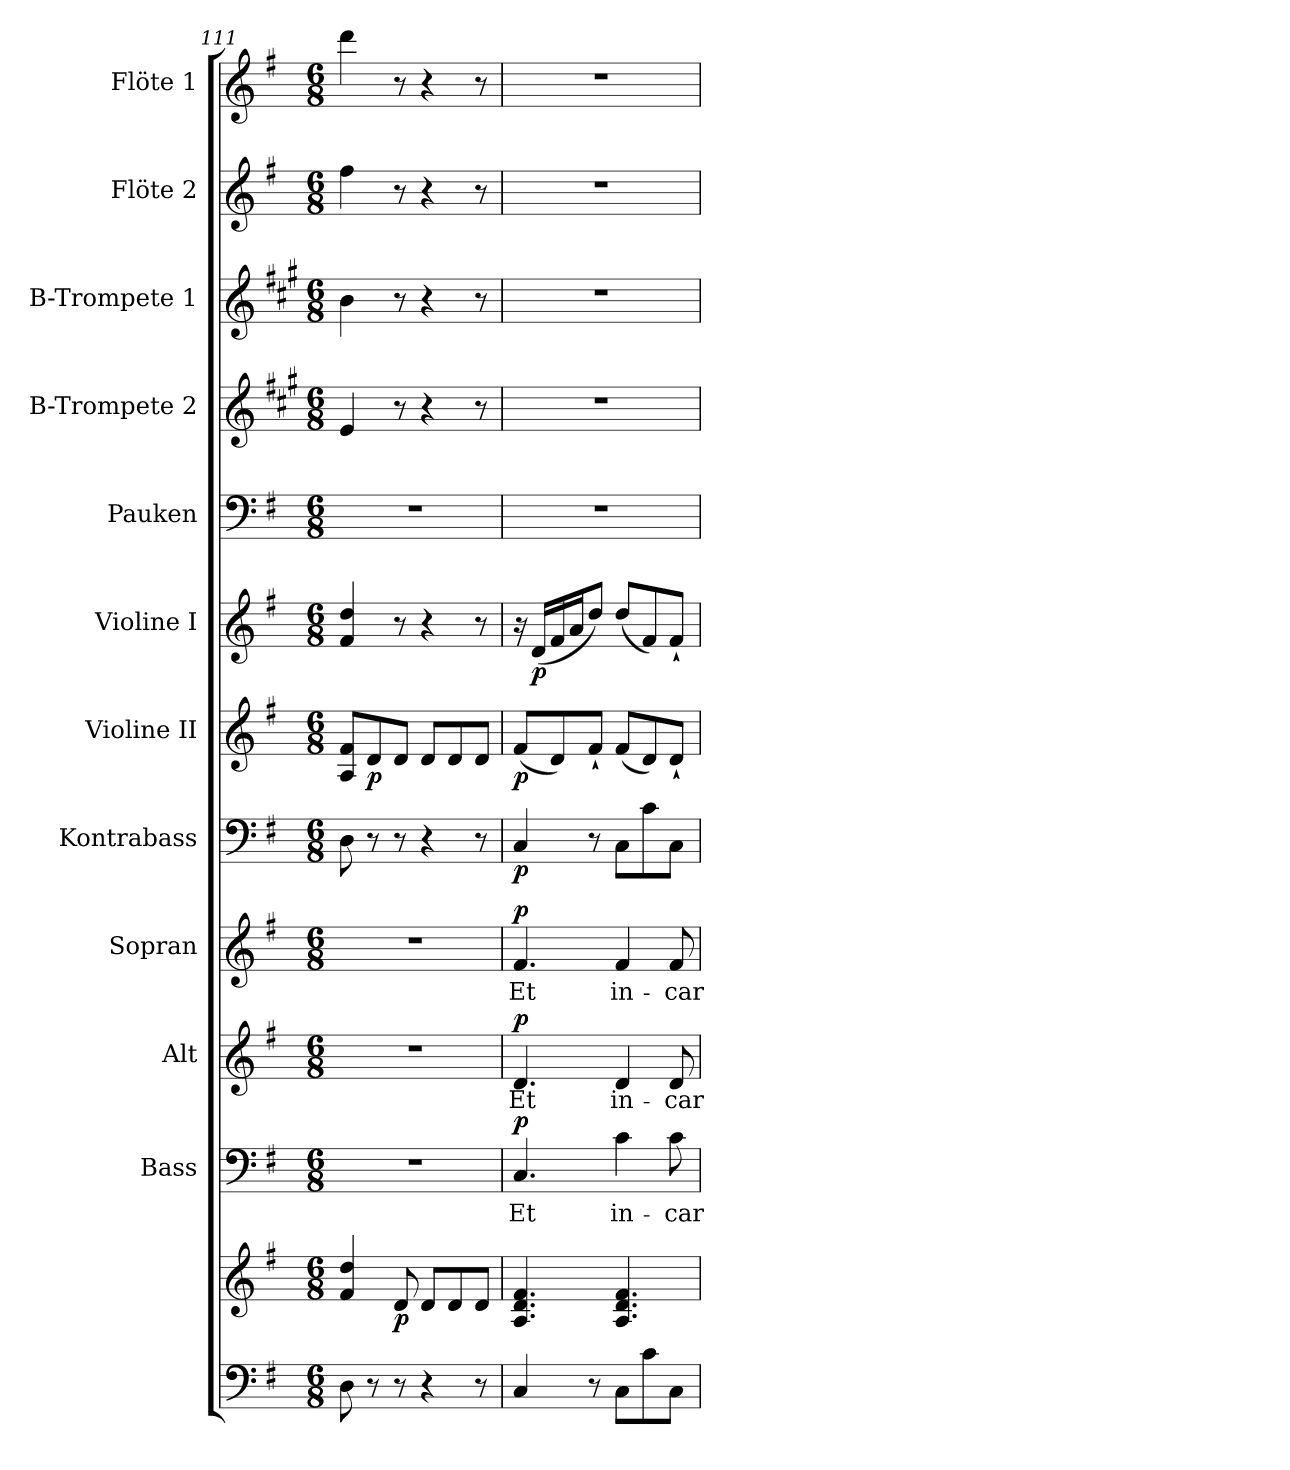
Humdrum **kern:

**kern	**kern	**dynam	**kern	**text	**dynam	**kern	**text	**dynam	**kern	**text	**dynam	**kern	**dynam	**kern	**dynam	**kern	**dynam	**kern	**kern	**kern	**kern	**kern
*part12	*part12	*part12	*part11	*part11	*part11	*part10	*part10	*part10	*part9	*part9	*part9	*part8	*part8	*part7	*part7	*part6	*part6	*part5	*part4	*part3	*part2	*part1
*staff13	*staff12	*staff12/13	*staff11	*staff11	*staff11	*staff10	*staff10	*staff10	*staff9	*staff9	*staff9	*staff8	*staff8	*staff7	*staff7	*staff6	*staff6	*staff5	*staff4	*staff3	*staff2	*staff1
*	*	*	*I"Bass	*	*	*I"Alt	*	*	*I"Sopran	*	*	*I"Kontrabass	*	*I"Violine II	*	*I"Violine I	*	*I"Pauken	*I"B-Trompete 2	*I"B-Trompete 1	*I"Flöte 2	*I"Flöte 1
*	*	*	*I'B.	*	*	*I'A.	*	*	*I'S.	*	*	*I'Kb.	*	*I'Vl. II	*	*I'Vl. I	*	*I'Pk.	*I'B Trp. 2	*I'B Trp. 1	*I'Fl. 2	*I'Fl. 1
*clefF4	*clefG2	*	*clefF4	*	*	*clefG2	*	*	*clefG2	*	*	*clefF4	*	*clefG2	*	*clefG2	*	*clefF4	*clefG2	*clefG2	*clefG2	*clefG2
*	*	*	*	*	*	*	*	*	*	*	*	*ITrd7c12	*	*	*	*	*	*	*ITrd1c2	*ITrd1c2	*	*
*k[f#]	*k[f#]	*	*k[f#]	*	*	*k[f#]	*	*	*k[f#]	*	*	*k[f#]	*	*k[f#]	*	*k[f#]	*	*k[f#]	*k[f#]	*k[f#]	*k[f#]	*k[f#]
*G:	*G:	*	*G:	*	*	*G:	*	*	*G:	*	*	*G:	*	*G:	*	*G:	*	*G:	*G:	*G:	*G:	*G:
*M6/8	*M6/8	*	*M6/8	*	*	*M6/8	*	*	*M6/8	*	*	*M6/8	*	*M6/8	*	*M6/8	*	*M6/8	*M6/8	*M6/8	*M6/8	*M6/8
=111	=111	=111	=111	=111	=111	=111	=111	=111	=111	=111	=111	=111	=111	=111	=111	=111	=111	=111	=111	=111	=111	=111
8D\	4f#/ 4dd/	.	2.r	.	.	2.r	.	.	2.r	.	.	8DD\	.	8A/ 8f#/L	.	4f#/ 4dd/	.	2.r	4d/	4a\	4ff#\	4ddd\
!	!	!	!	!	!	!	!	!	!	!	!	!	!	!	!LO:DY:b	!	!	!	!	!	!	!
8r	.	.	.	.	.	.	.	.	.	.	.	8r	.	8d/	p	.	.	.	.	.	.	.
!	!	!LO:DY:b	!	!	!	!	!	!	!	!	!	!	!	!	!	!	!	!	!	!	!	!
8r	8d/	p	.	.	.	.	.	.	.	.	.	8r	.	8d/J	.	8r	.	.	8r	8r	8r	8r
4r	8d/L	.	.	.	.	.	.	.	.	.	.	4r	.	8d/L	.	4r	.	.	4r	4r	4r	4r
.	8d/	.	.	.	.	.	.	.	.	.	.	.	.	8d/	.	.	.	.	.	.	.	.
8r	8d/J	.	.	.	.	.	.	.	.	.	.	8r	.	8d/J	.	8r	.	.	8r	8r	8r	8r
=112	=112	=112	=112	=112	=112	=112	=112	=112	=112	=112	=112	=112	=112	=112	=112	=112	=112	=112	=112	=112	=112	=112
!	!	!	!	!LO:LY:b	!LO:DY:a	!	!LO:LY:b	!LO:DY:a	!	!LO:LY:b	!LO:DY:a	!	!LO:DY:b	!	!LO:DY:b	!	!	!	!	!	!	!
4C/	4.A/ 4.d/ 4.f#/	.	4.C/	Et	p	4.d/	Et	p	4.f#/	Et	p	4CC/	p	(<8f#/L	p	16r	.	2.r	2.r	2.r	2.r	2.r
!	!	!	!	!	!	!	!	!	!	!	!	!	!	!	!	!	!LO:DY:b	!	!	!	!	!
.	.	.	.	.	.	.	.	.	.	.	.	.	.	.	.	(<16d/LL	p	.	.	.	.	.
.	.	.	.	.	.	.	.	.	.	.	.	.	.	8d/)	.	16f#/	.	.	.	.	.	.
.	.	.	.	.	.	.	.	.	.	.	.	.	.	.	.	16a/J	.	.	.	.	.	.
8r	.	.	.	.	.	.	.	.	.	.	.	8r	.	8f#`</J	.	8dd/J)	.	.	.	.	.	.
!	!	!	!	!LO:LY:b	!	!	!LO:LY:b	!	!	!LO:LY:b	!	!	!	!	!	!	!	!	!	!	!	!
8C\L	4.A/ 4.d/ 4.f#/	.	4c\	in-	.	4d/	in-	.	4f#/	in-	.	8CC\L	.	(<8f#/L	.	(<8dd/L	.	.	.	.	.	.
8c\	.	.	.	.	.	.	.	.	.	.	.	8C\	.	8d/)	.	8f#/)	.	.	.	.	.	.
!	!	!	!	!LO:LY:b	!	!	!LO:LY:b	!	!	!LO:LY:b	!	!	!	!	!	!	!	!	!	!	!	!
8C\J	.	.	8c\	-car-	.	8d/	-car-	.	8f#/	-car-	.	8CC\J	.	8d`</J	.	8f#`</J	.	.	.	.	.	.
=	=	=	=	=	=	=	=	=	=	=	=	=	=	=	=	=	=	=	=	=	=	=
*-	*-	*-	*-	*-	*-	*-	*-	*-	*-	*-	*-	*-	*-	*-	*-	*-	*-	*-	*-	*-	*-	*-
